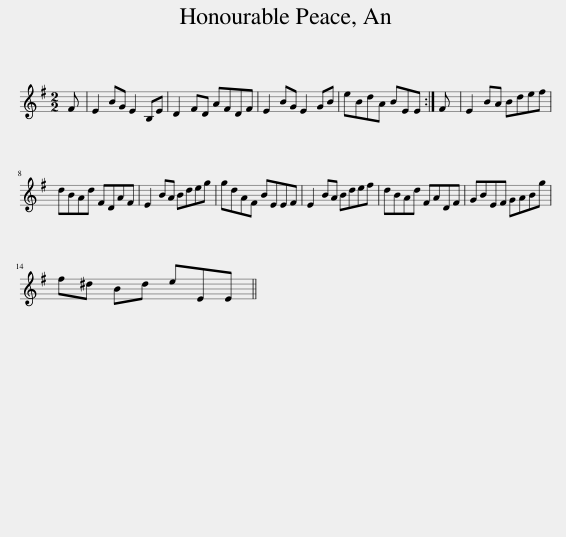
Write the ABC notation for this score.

X:1
L:1/8
M:2/2
I:linebreak $
K:Emin
V:1 treble
V:1
 F | E2 BG E2 B,E | D2 FD AFDF | E2 BG E2 GB | eBdA BEE :| %5
 F | E2 BA Bdef |$ dBAd FDAF | E2 BA Bdeg | gdAF BEEF | %10
 E2 BA Bdef | dBAd FADF | GBEF GABg |$ f^d Bd eEE || %14
